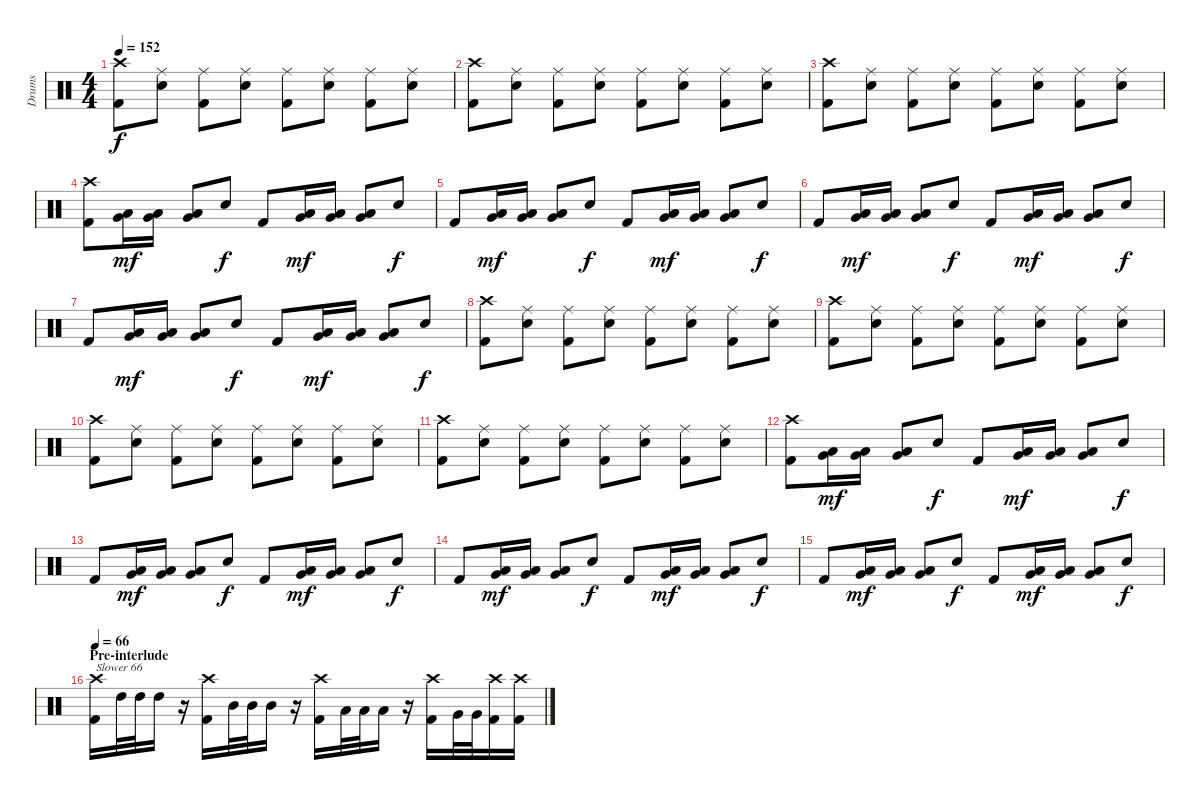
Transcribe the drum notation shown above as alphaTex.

\track ("Drums" "Drums") {instrument percussion}
\staff {score}
\articulation defaults
\ts (4 4)
\tempo 152
\clef neutral
\ks c
("Crash high (hit)" "Kick (hit) 2").8{dy f} ("Ride (middle)" "Snare (hit) 2").8 ("Ride (middle)" "Kick (hit) 2").8 ("Ride (middle)" "Snare (hit) 2").8 ("Ride (middle)" "Kick (hit) 2").8 ("Ride (middle)" "Snare (hit) 2").8 ("Ride (middle)" "Kick (hit) 2").8 ("Ride (middle)" "Snare (hit) 2").8 |
("Crash high (hit)" "Kick (hit) 2").8 ("Ride (middle)" "Snare (hit) 2").8 ("Ride (middle)" "Kick (hit) 2").8 ("Ride (middle)" "Snare (hit) 2").8 ("Ride (middle)" "Kick (hit) 2").8 ("Ride (middle)" "Snare (hit) 2").8 ("Ride (middle)" "Kick (hit) 2").8 ("Ride (middle)" "Snare (hit) 2").8 |
("Crash high (hit)" "Kick (hit) 2").8 ("Ride (middle)" "Snare (hit) 2").8 ("Ride (middle)" "Kick (hit) 2").8 ("Ride (middle)" "Snare (hit) 2").8 ("Ride (middle)" "Kick (hit) 2").8 ("Ride (middle)" "Snare (hit) 2").8 ("Ride (middle)" "Kick (hit) 2").8 ("Ride (middle)" "Snare (hit) 2").8 |
("Crash high (hit)" "Kick (hit) 2").8 ("Low Floor Tom (hit)" "Very Low Tom (hit)").16{dy mf} ("Low Floor Tom (hit)" "Very Low Tom (hit)").16 ("Low Floor Tom (hit)" "Very Low Tom (hit)").8 "Snare (hit) 2".8{dy f} "Kick (hit) 2".8 ("Low Floor Tom (hit)" "Very Low Tom (hit)").16{dy mf} ("Low Floor Tom (hit)" "Very Low Tom (hit)").16 ("Low Floor Tom (hit)" "Very Low Tom (hit)").8 "Snare (hit) 2".8{dy f} |
"Kick (hit) 2".8 ("Low Floor Tom (hit)" "Very Low Tom (hit)").16{dy mf} ("Low Floor Tom (hit)" "Very Low Tom (hit)").16 ("Low Floor Tom (hit)" "Very Low Tom (hit)").8 "Snare (hit) 2".8{dy f} "Kick (hit) 2".8 ("Low Floor Tom (hit)" "Very Low Tom (hit)").16{dy mf} ("Low Floor Tom (hit)" "Very Low Tom (hit)").16 ("Low Floor Tom (hit)" "Very Low Tom (hit)").8 "Snare (hit) 2".8{dy f} |
"Kick (hit) 2".8 ("Low Floor Tom (hit)" "Very Low Tom (hit)").16{dy mf} ("Low Floor Tom (hit)" "Very Low Tom (hit)").16 ("Low Floor Tom (hit)" "Very Low Tom (hit)").8 "Snare (hit) 2".8{dy f} "Kick (hit) 2".8 ("Low Floor Tom (hit)" "Very Low Tom (hit)").16{dy mf} ("Low Floor Tom (hit)" "Very Low Tom (hit)").16 ("Low Floor Tom (hit)" "Very Low Tom (hit)").8 "Snare (hit) 2".8{dy f} |
"Kick (hit) 2".8 ("Low Floor Tom (hit)" "Very Low Tom (hit)").16{dy mf} ("Low Floor Tom (hit)" "Very Low Tom (hit)").16 ("Low Floor Tom (hit)" "Very Low Tom (hit)").8 "Snare (hit) 2".8{dy f} "Kick (hit) 2".8 ("Low Floor Tom (hit)" "Very Low Tom (hit)").16{dy mf} ("Low Floor Tom (hit)" "Very Low Tom (hit)").16 ("Low Floor Tom (hit)" "Very Low Tom (hit)").8 "Snare (hit) 2".8{dy f} |
("Crash high (hit)" "Kick (hit) 2").8 ("Ride (middle)" "Snare (hit) 2").8 ("Ride (middle)" "Kick (hit) 2").8 ("Ride (middle)" "Snare (hit) 2").8 ("Ride (middle)" "Kick (hit) 2").8 ("Ride (middle)" "Snare (hit) 2").8 ("Ride (middle)" "Kick (hit) 2").8 ("Ride (middle)" "Snare (hit) 2").8 |
("Crash high (hit)" "Kick (hit) 2").8 ("Ride (middle)" "Snare (hit) 2").8 ("Ride (middle)" "Kick (hit) 2").8 ("Ride (middle)" "Snare (hit) 2").8 ("Ride (middle)" "Kick (hit) 2").8 ("Ride (middle)" "Snare (hit) 2").8 ("Ride (middle)" "Kick (hit) 2").8 ("Ride (middle)" "Snare (hit) 2").8 |
("Crash high (hit)" "Kick (hit) 2").8 ("Ride (middle)" "Snare (hit) 2").8 ("Ride (middle)" "Kick (hit) 2").8 ("Ride (middle)" "Snare (hit) 2").8 ("Ride (middle)" "Kick (hit) 2").8 ("Ride (middle)" "Snare (hit) 2").8 ("Ride (middle)" "Kick (hit) 2").8 ("Ride (middle)" "Snare (hit) 2").8 |
("Crash high (hit)" "Kick (hit) 2").8 ("Ride (middle)" "Snare (hit) 2").8 ("Ride (middle)" "Kick (hit) 2").8 ("Ride (middle)" "Snare (hit) 2").8 ("Ride (middle)" "Kick (hit) 2").8 ("Ride (middle)" "Snare (hit) 2").8 ("Ride (middle)" "Kick (hit) 2").8 ("Ride (middle)" "Snare (hit) 2").8 |
("Crash high (hit)" "Kick (hit) 2").8 ("Low Floor Tom (hit)" "Very Low Tom (hit)").16{dy mf} ("Low Floor Tom (hit)" "Very Low Tom (hit)").16 ("Low Floor Tom (hit)" "Very Low Tom (hit)").8 "Snare (hit) 2".8{dy f} "Kick (hit) 2".8 ("Low Floor Tom (hit)" "Very Low Tom (hit)").16{dy mf} ("Low Floor Tom (hit)" "Very Low Tom (hit)").16 ("Low Floor Tom (hit)" "Very Low Tom (hit)").8 "Snare (hit) 2".8{dy f} |
"Kick (hit) 2".8 ("Low Floor Tom (hit)" "Very Low Tom (hit)").16{dy mf} ("Low Floor Tom (hit)" "Very Low Tom (hit)").16 ("Low Floor Tom (hit)" "Very Low Tom (hit)").8 "Snare (hit) 2".8{dy f} "Kick (hit) 2".8 ("Low Floor Tom (hit)" "Very Low Tom (hit)").16{dy mf} ("Low Floor Tom (hit)" "Very Low Tom (hit)").16 ("Low Floor Tom (hit)" "Very Low Tom (hit)").8 "Snare (hit) 2".8{dy f} |
"Kick (hit) 2".8 ("Low Floor Tom (hit)" "Very Low Tom (hit)").16{dy mf} ("Low Floor Tom (hit)" "Very Low Tom (hit)").16 ("Low Floor Tom (hit)" "Very Low Tom (hit)").8 "Snare (hit) 2".8{dy f} "Kick (hit) 2".8 ("Low Floor Tom (hit)" "Very Low Tom (hit)").16{dy mf} ("Low Floor Tom (hit)" "Very Low Tom (hit)").16 ("Low Floor Tom (hit)" "Very Low Tom (hit)").8 "Snare (hit) 2".8{dy f} |
"Kick (hit) 2".8 ("Low Floor Tom (hit)" "Very Low Tom (hit)").16{dy mf} ("Low Floor Tom (hit)" "Very Low Tom (hit)").16 ("Low Floor Tom (hit)" "Very Low Tom (hit)").8 "Snare (hit) 2".8{dy f} "Kick (hit) 2".8 ("Low Floor Tom (hit)" "Very Low Tom (hit)").16{dy mf} ("Low Floor Tom (hit)" "Very Low Tom (hit)").16 ("Low Floor Tom (hit)" "Very Low Tom (hit)").8 "Snare (hit) 2".8{dy f} |
\section ("" "Pre-interlude")
\tempo 66
("Crash high (hit)" "Kick (hit) 2").16{txt "Slower 66"} "High Tom (hit)".32 "High Tom (hit)".32 "High Tom (hit)".16 r.16 ("Crash high (hit)" "Kick (hit) 2").16 "Mid Tom (hit)".32 "Mid Tom (hit)".32 "Mid Tom (hit)".16 r.16 ("Crash high (hit)" "Kick (hit) 2").16 "Low Tom (hit)".32 "Low Tom (hit)".32 "Low Tom (hit)".16 r.16 ("Crash high (hit)" "Kick (hit) 2").16 "Very Low Tom (hit)".32 "Very Low Tom (hit)".32 ("Crash high (hit)" "Kick (hit) 2").16 ("Crash high (hit)" "Kick (hit) 2").16
